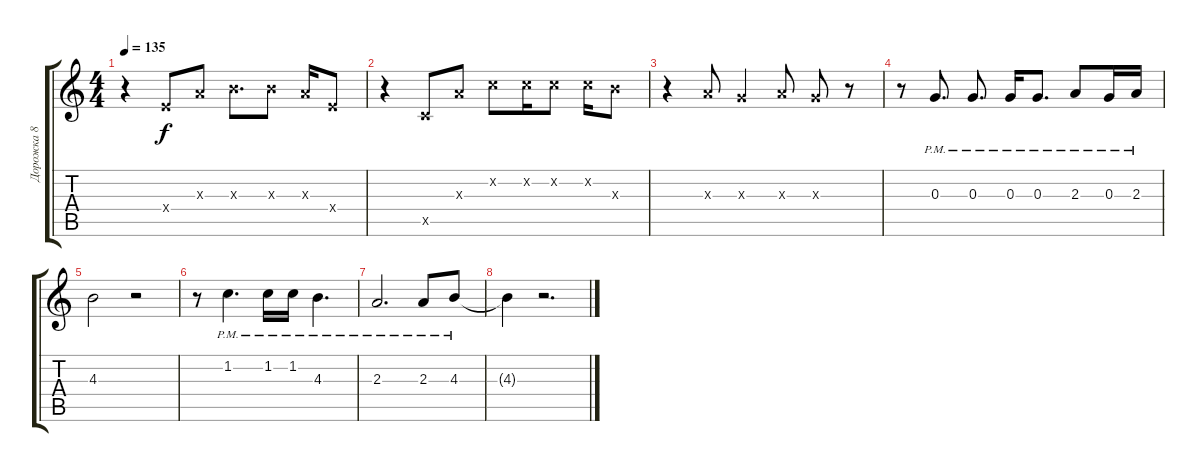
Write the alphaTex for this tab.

\track ("Дорожка 8" "Дорожка 8") {instrument electricguitarclean}
\staff {score tabs}
\tuning (E4 B3 G3 D3 A2 E2) {hide}
\ts (4 4)
\tempo 135
\clef g2
\ks c
r.4{dy f} 2.4{x}.8 2.3{x}.8 4.3{x}.8{d} 4.3{x}.8 2.3{x}.16 2.4{x}.8 |
r.4 3.5{x}.8 2.3{x}.8 1.2{x}.8 1.2{x}.16 1.2{x}.8 1.2{x}.16 4.3{x}.8 |
r.4 2.3{x}.8 0.3{x}.4 2.3{x}.8 0.3{x}.8 r.8 |
r.8 0.3{pm}.8{d} 0.3{pm}.8{d} 0.3{pm}.16 0.3{pm}.8{d} 2.3{pm}.8 0.3{pm}.16 2.3{pm}.16 |
4.3.2 r.2 |
r.8 1.2{pm}.4{d} 1.2{pm}.16 1.2{pm}.16 4.3{pm}.4{d} |
2.3{pm}.2{d} 2.3{pm}.8 4.3{pm}.8 |
4.3{t}.4 r.2{d}
